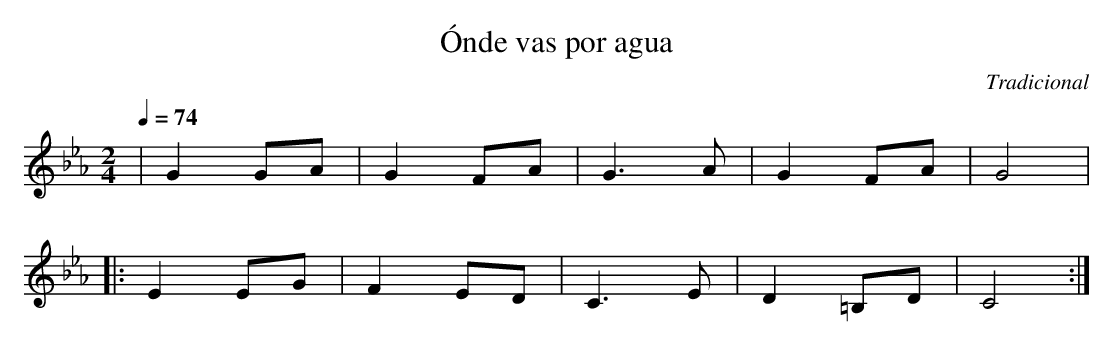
X:1
T:Ónde vas por agua
C:Tradicional
M:2/4
L:1/8
Q:1/4=74
K:Cm
|G2 GA|G2 FA|G3 A|G2 FA|G4|
|: E2 EG|F2 ED|C3 E|D2 =B,D|C4 :|
